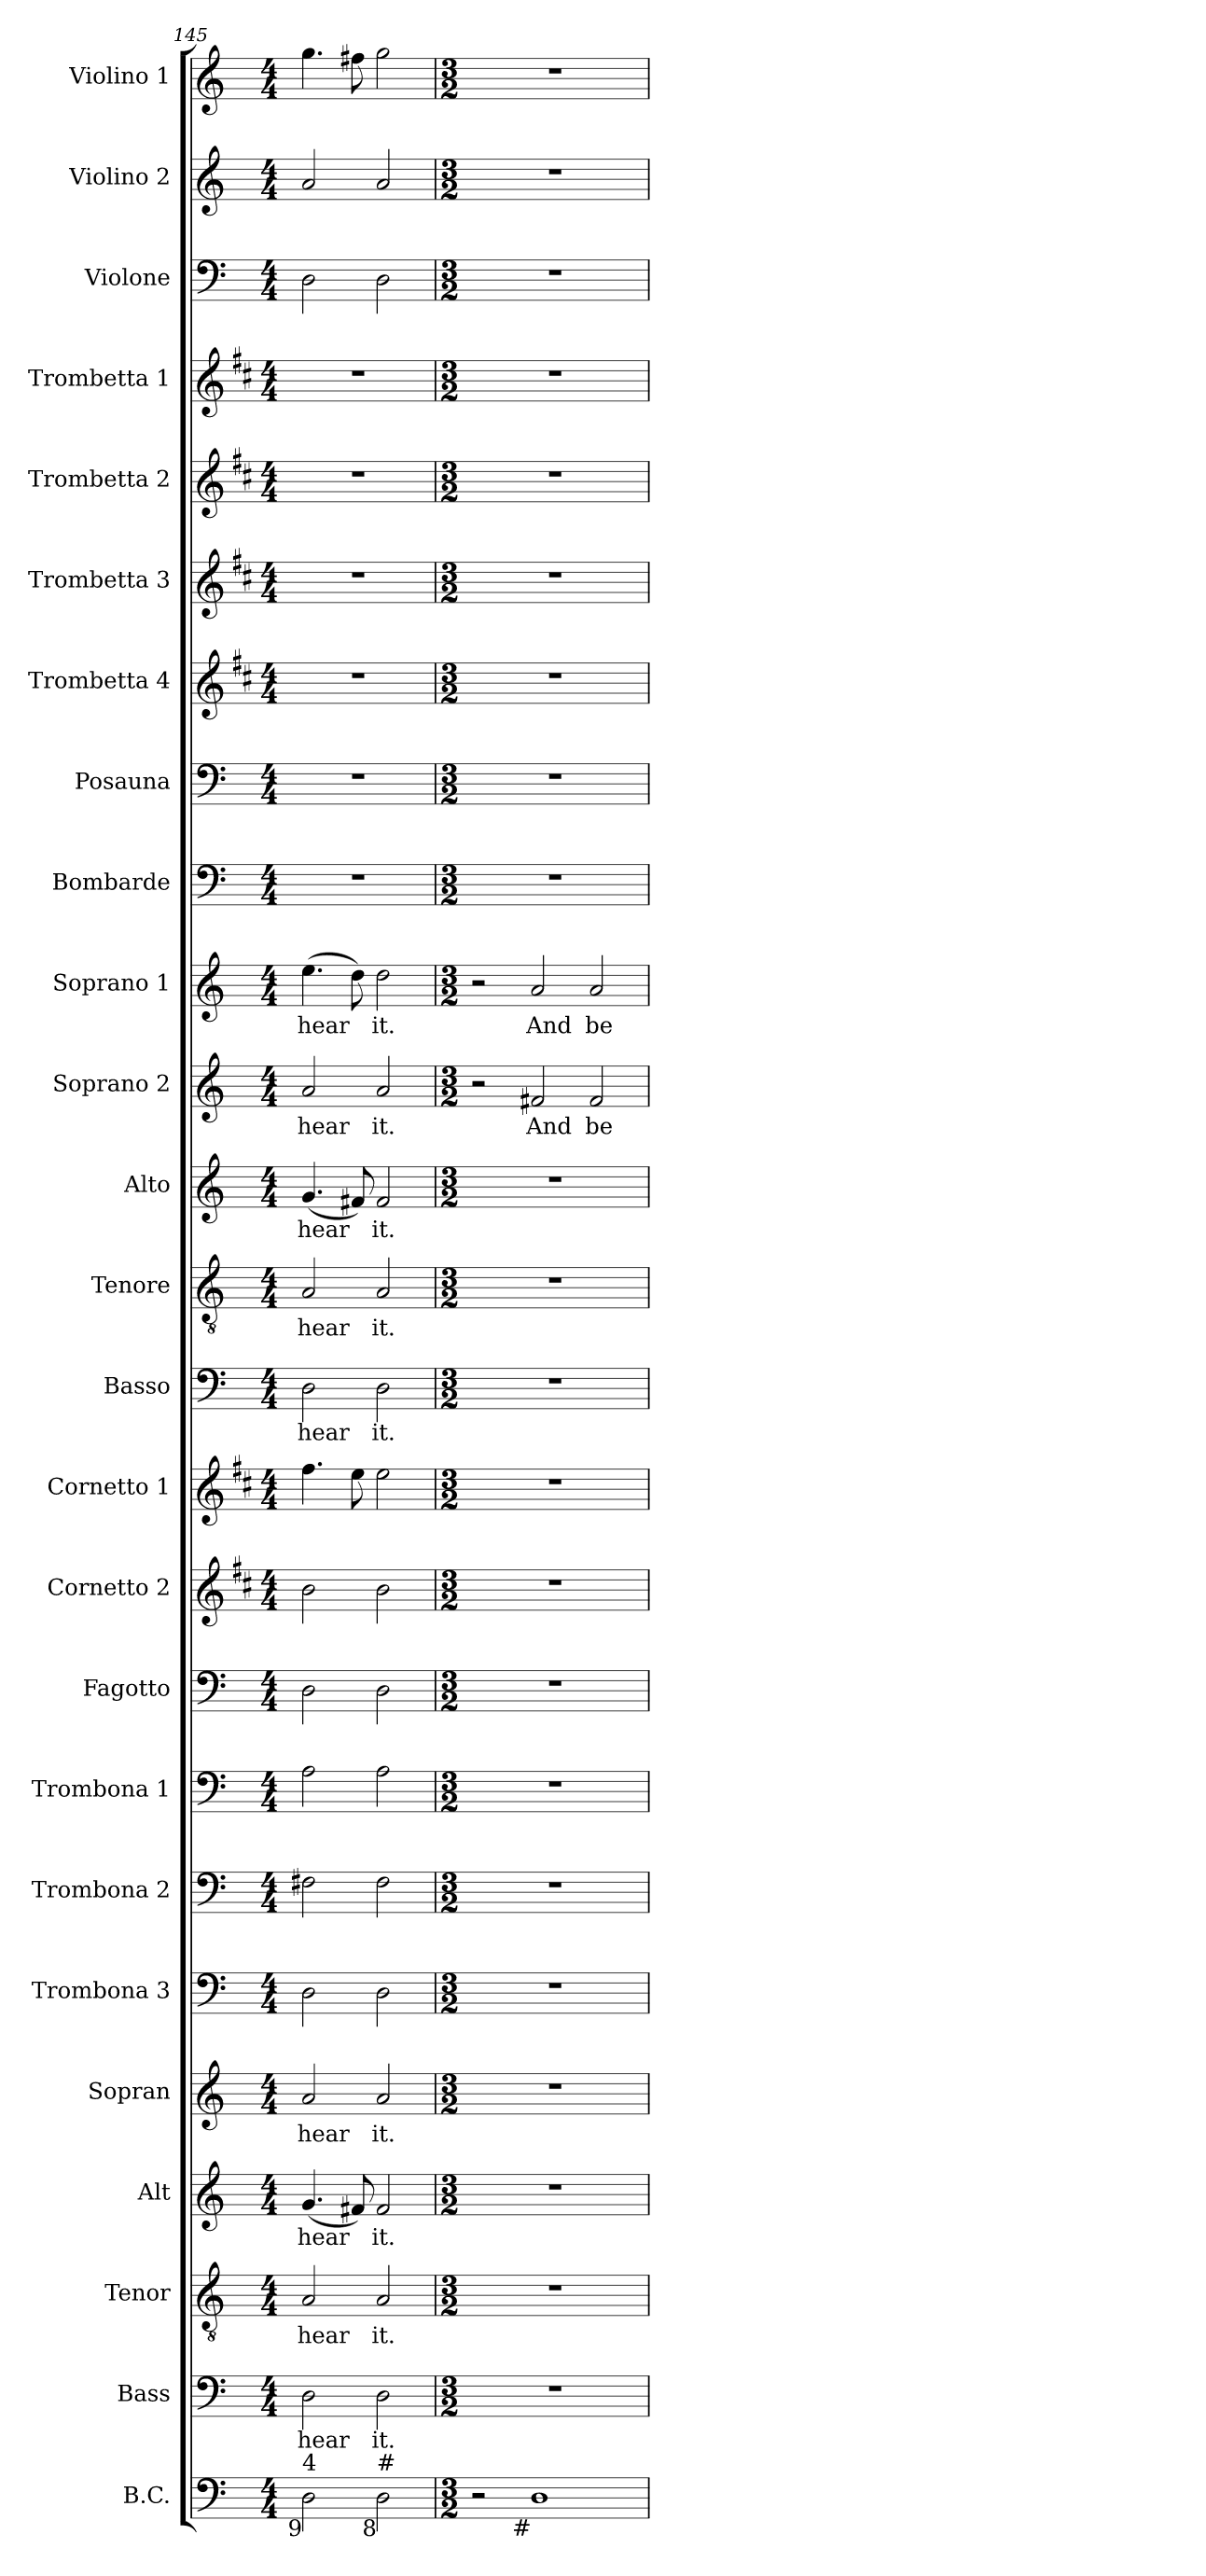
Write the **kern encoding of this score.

**kern	**kern	**text	**kern	**text	**kern	**text	**kern	**text	**kern	**kern	**kern	**kern	**kern	**kern	**kern	**text	**kern	**text	**kern	**text	**kern	**text	**kern	**text	**kern	**kern	**kern	**kern	**kern	**kern	**kern	**kern	**kern
*part25	*part24	*part24	*part23	*part23	*part22	*part22	*part21	*part21	*part20	*part19	*part18	*part17	*part16	*part15	*part14	*part14	*part13	*part13	*part12	*part12	*part11	*part11	*part10	*part10	*part9	*part8	*part7	*part6	*part5	*part4	*part3	*part2	*part1
*staff25	*staff24	*staff24	*staff23	*staff23	*staff22	*staff22	*staff21	*staff21	*staff20	*staff19	*staff18	*staff17	*staff16	*staff15	*staff14	*staff14	*staff13	*staff13	*staff12	*staff12	*staff11	*staff11	*staff10	*staff10	*staff9	*staff8	*staff7	*staff6	*staff5	*staff4	*staff3	*staff2	*staff1
*I"B.C.	*I"Bass	*	*I"Tenor	*	*I"Alt	*	*I"Sopran	*	*I"Trombona 3	*I"Trombona 2	*I"Trombona 1	*I"Fagotto	*I"Cornetto 2	*I"Cornetto 1	*I"Basso	*	*I"Tenore	*	*I"Alto	*	*I"Soprano 2	*	*I"Soprano 1	*	*I"Bombarde	*I"Posauna	*I"Trombetta 4	*I"Trombetta 3	*I"Trombetta 2	*I"Trombetta 1	*I"Violone	*I"Violino 2	*I"Violino 1
*I'B.C.	*I'B.	*	*I'T.	*	*I'A.	*	*I'S.	*	*I'Tbn. 2	*I'Tbn. 2	*I'Tbn. 1	*I'Fag.	*I'Cor. 2	*I'Cor. 1	*I'B.	*	*I'T.	*	*I'A.	*	*I'S.	*	*I'S.	*	*	*	*	*	*	*	*	*I'Vl. 2	*I'Vl. 1
*clefF4	*clefF4	*	*clefGv2	*	*clefG2	*	*clefG2	*	*clefF4	*clefF4	*clefF4	*clefF4	*clefG2	*clefG2	*clefF4	*	*clefGv2	*	*clefG2	*	*clefG2	*	*clefG2	*	*clefF4	*clefF4	*clefG2	*clefG2	*clefG2	*clefG2	*clefF4	*clefG2	*clefG2
*	*	*	*ITrd7c12	*	*	*	*	*	*	*	*	*	*ITrd1c2	*ITrd1c2	*	*	*ITrd7c12	*	*	*	*	*	*	*	*	*	*ITrd1c2	*ITrd1c2	*ITrd1c2	*ITrd1c2	*	*	*
*k[]	*k[]	*	*k[]	*	*k[]	*	*k[]	*	*k[]	*k[]	*k[]	*k[]	*k[]	*k[]	*k[]	*	*k[]	*	*k[]	*	*k[]	*	*k[]	*	*k[]	*k[]	*k[]	*k[]	*k[]	*k[]	*k[]	*k[]	*k[]
*C:	*C:	*	*C:	*	*C:	*	*C:	*	*C:	*C:	*C:	*C:	*C:	*C:	*C:	*	*C:	*	*C:	*	*C:	*	*C:	*	*C:	*C:	*C:	*C:	*C:	*C:	*C:	*C:	*C:
*M4/4	*M4/4	*	*M4/4	*	*M4/4	*	*M4/4	*	*M4/4	*M4/4	*M4/4	*M4/4	*M4/4	*M4/4	*M4/4	*	*M4/4	*	*M4/4	*	*M4/4	*	*M4/4	*	*M4/4	*M4/4	*M4/4	*M4/4	*M4/4	*M4/4	*M4/4	*M4/4	*M4/4
=145	=145	=145	=145	=145	=145	=145	=145	=145	=145	=145	=145	=145	=145	=145	=145	=145	=145	=145	=145	=145	=145	=145	=145	=145	=145	=145	=145	=145	=145	=145	=145	=145	=145
!	!	!LO:LY:b:color=#000000	!	!	!	!	!	!	!	!	!	!	!	!	!	!	!	!	!	!	!	!	!	!	!	!	!	!	!	!	!	!	!
!	!	!	!	!LO:LY:b:color=#000000	!	!	!	!	!	!	!	!	!	!	!	!	!	!	!	!	!	!	!	!	!	!	!	!	!	!	!	!	!
!	!	!	!	!	!	!LO:LY:b:color=#000000	!	!	!	!	!	!	!	!	!	!	!	!	!	!	!	!	!	!	!	!	!	!	!	!	!	!	!
!	!	!	!	!	!	!	!	!LO:LY:b:color=#000000	!	!	!	!	!	!	!	!	!	!	!	!	!	!	!	!	!	!	!	!	!	!	!	!	!
!	!	!	!	!	!	!	!	!	!	!	!	!	!	!	!	!LO:LY:b:color=#000000	!	!	!	!	!	!	!	!	!	!	!	!	!	!	!	!	!
!	!	!	!	!	!	!	!	!	!	!	!	!	!	!	!	!	!	!LO:LY:b:color=#000000	!	!	!	!	!	!	!	!	!	!	!	!	!	!	!
!	!	!	!	!	!	!	!	!	!	!	!	!	!	!	!	!	!	!	!	!LO:LY:b:color=#000000	!	!	!	!	!	!	!	!	!	!	!	!	!
!	!	!	!	!	!	!	!	!	!	!	!	!	!	!	!	!	!	!	!	!	!	!LO:LY:b:color=#000000	!	!	!	!	!	!	!	!	!	!	!
!LO:TX:b:rj:t=9	!	!	!	!	!	!	!	!	!	!	!	!	!	!	!	!	!	!	!	!	!	!	!	!	!	!	!	!	!	!	!	!	!
!LO:TX:t=4	!	!	!	!	!	!	!	!	!	!	!	!	!	!	!	!	!	!	!	!	!	!	!	!	!	!	!	!	!	!	!	!	!
!	!	!	!	!	!	!	!	!	!	!	!	!	!	!	!	!	!	!	!	!	!	!	!	!LO:LY:b:color=#000000	!	!	!	!	!	!	!	!	!
2Di\	2Di\	hear	2AAi/	hear	(4.gi/	hear	2ai/	hear	2Di\	2F#Xi\	2Ai\	2Di\	2ai\	4.eei\	2Di\	hear	2AAi/	hear	(4.gi/	hear	2ai/	hear	(4.eei\	hear	1r	1r	1r	1r	1r	1r	2Di\	2ai/	4.ggi\
.	.	.	.	.	8f#Xi/)	.	.	.	.	.	.	.	.	8ddi\	.	.	.	.	8f#Xi/)	.	.	.	8ddi\)	.	.	.	.	.	.	.	.	.	8ff#Xi\
!	!	!LO:LY:b:color=#000000	!	!	!	!	!	!	!	!	!	!	!	!	!	!	!	!	!	!	!	!	!	!	!	!	!	!	!	!	!	!	!
!	!	!	!	!LO:LY:b:color=#000000	!	!	!	!	!	!	!	!	!	!	!	!	!	!	!	!	!	!	!	!	!	!	!	!	!	!	!	!	!
!	!	!	!	!	!	!LO:LY:b:color=#000000	!	!	!	!	!	!	!	!	!	!	!	!	!	!	!	!	!	!	!	!	!	!	!	!	!	!	!
!	!	!	!	!	!	!	!	!LO:LY:b:color=#000000	!	!	!	!	!	!	!	!	!	!	!	!	!	!	!	!	!	!	!	!	!	!	!	!	!
!	!	!	!	!	!	!	!	!	!	!	!	!	!	!	!	!LO:LY:b:color=#000000	!	!	!	!	!	!	!	!	!	!	!	!	!	!	!	!	!
!	!	!	!	!	!	!	!	!	!	!	!	!	!	!	!	!	!	!LO:LY:b:color=#000000	!	!	!	!	!	!	!	!	!	!	!	!	!	!	!
!	!	!	!	!	!	!	!	!	!	!	!	!	!	!	!	!	!	!	!	!LO:LY:b:color=#000000	!	!	!	!	!	!	!	!	!	!	!	!	!
!	!	!	!	!	!	!	!	!	!	!	!	!	!	!	!	!	!	!	!	!	!	!LO:LY:b:color=#000000	!	!	!	!	!	!	!	!	!	!	!
!LO:TX:b:rj:t=8	!	!	!	!	!	!	!	!	!	!	!	!	!	!	!	!	!	!	!	!	!	!	!	!	!	!	!	!	!	!	!	!	!
!LO:TX:t=#	!	!	!	!	!	!	!	!	!	!	!	!	!	!	!	!	!	!	!	!	!	!	!	!	!	!	!	!	!	!	!	!	!
!	!	!	!	!	!	!	!	!	!	!	!	!	!	!	!	!	!	!	!	!	!	!	!	!LO:LY:b:color=#000000	!	!	!	!	!	!	!	!	!
2Di\	2Di\	it.	2AAi/	it.	2f#i/	it.	2ai/	it.	2Di\	2F#i\	2Ai\	2Di\	2ai\	2ddi\	2Di\	it.	2AAi/	it.	2f#i/	it.	2ai/	it.	2ddi\	it.	.	.	.	.	.	.	2Di\	2ai/	2ggi\
!!LO:PB:g=z
=146	=146	=146	=146	=146	=146	=146	=146	=146	=146	=146	=146	=146	=146	=146	=146	=146	=146	=146	=146	=146	=146	=146	=146	=146	=146	=146	=146	=146	=146	=146	=146	=146	=146
*M3/2	*M3/2	*	*M3/2	*	*M3/2	*	*M3/2	*	*M3/2	*M3/2	*M3/2	*M3/2	*M3/2	*M3/2	*M3/2	*	*M3/2	*	*M3/2	*	*M3/2	*	*M3/2	*	*M3/2	*M3/2	*M3/2	*M3/2	*M3/2	*M3/2	*M3/2	*M3/2	*M3/2
*MM300	*	*	*	*	*	*	*	*	*	*	*	*	*	*	*	*	*	*	*	*	*	*	*	*	*	*	*	*	*	*	*	*	*MM300
!	!LO:N:vis=1	!	!LO:N:vis=1	!	!LO:N:vis=1	!	!LO:N:vis=1	!	!LO:N:vis=1	!LO:N:vis=1	!LO:N:vis=1	!LO:N:vis=1	!LO:N:vis=1	!LO:N:vis=1	!LO:N:vis=1	!	!LO:N:vis=1	!	!LO:N:vis=1	!	!	!	!	!	!LO:N:vis=1	!LO:N:vis=1	!LO:N:vis=1	!LO:N:vis=1	!LO:N:vis=1	!LO:N:vis=1	!LO:N:vis=1	!LO:N:vis=1	!LO:N:vis=1
2r	1.r	.	1.r	.	1.r	.	1.r	.	1.r	1.r	1.r	1.r	1.r	1.r	1.r	.	1.r	.	1.r	.	2r	.	2r	.	1.r	1.r	1.r	1.r	1.r	1.r	1.r	1.r	1.r
!	!	!	!	!	!	!	!	!	!	!	!	!	!	!	!	!	!	!	!	!	!	!LO:LY:b:color=#000000	!	!	!	!	!	!	!	!	!	!	!
!LO:TX:b:rj:t=#	!	!	!	!	!	!	!	!	!	!	!	!	!	!	!	!	!	!	!	!	!	!	!	!	!	!	!	!	!	!	!	!	!
!	!	!	!	!	!	!	!	!	!	!	!	!	!	!	!	!	!	!	!	!	!	!	!	!LO:LY:b:color=#000000	!	!	!	!	!	!	!	!	!
1Di	.	.	.	.	.	.	.	.	.	.	.	.	.	.	.	.	.	.	.	.	2f#Xi/	And	2ai/	And	.	.	.	.	.	.	.	.	.
!	!	!	!	!	!	!	!	!	!	!	!	!	!	!	!	!	!	!	!	!	!	!LO:LY:b:color=#000000	!	!	!	!	!	!	!	!	!	!	!
!	!	!	!	!	!	!	!	!	!	!	!	!	!	!	!	!	!	!	!	!	!	!	!	!LO:LY:b:color=#000000	!	!	!	!	!	!	!	!	!
.	.	.	.	.	.	.	.	.	.	.	.	.	.	.	.	.	.	.	.	.	2f#i/	be	2ai/	be	.	.	.	.	.	.	.	.	.
=	=	=	=	=	=	=	=	=	=	=	=	=	=	=	=	=	=	=	=	=	=	=	=	=	=	=	=	=	=	=	=	=	=
*-	*-	*-	*-	*-	*-	*-	*-	*-	*-	*-	*-	*-	*-	*-	*-	*-	*-	*-	*-	*-	*-	*-	*-	*-	*-	*-	*-	*-	*-	*-	*-	*-	*-
